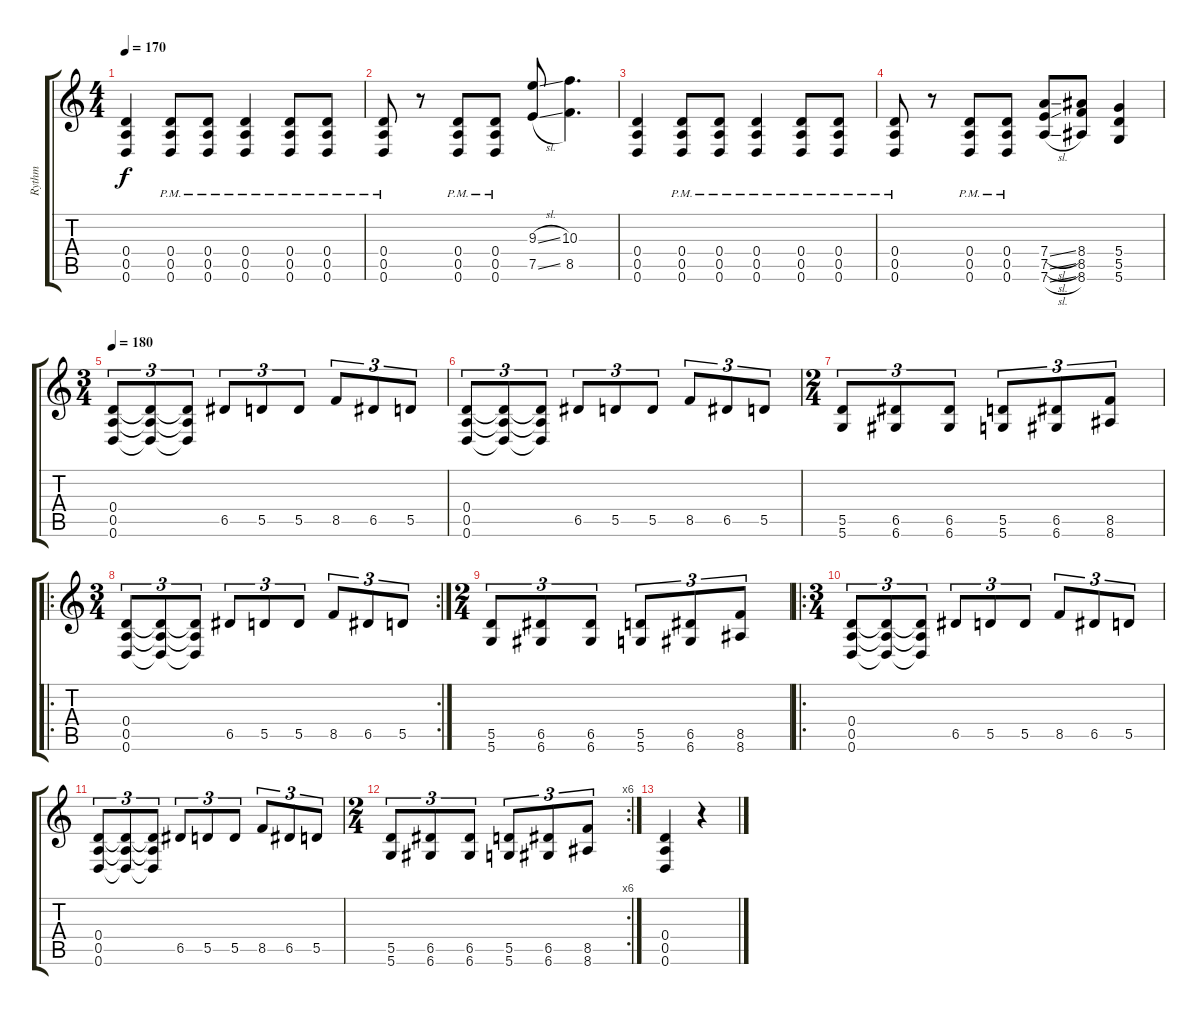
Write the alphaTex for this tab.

\track ("Rythm" "Rythm") {instrument distortionguitar}
\staff {score tabs}
\tuning (E4 B3 G3 D3 A2 D2) {hide}
\ts (4 4)
\tempo 170
\clef g2
\ks c
(0.4 0.5 0.6).4{dy f} (0.4{pm} 0.5{pm} 0.6{pm}).8 (0.4{pm} 0.5{pm} 0.6{pm}).8 (0.4{pm} 0.5{pm} 0.6{pm}).4 (0.4{pm} 0.5{pm} 0.6{pm}).8 (0.4{pm} 0.5{pm} 0.6{pm}).8 |
(0.4{pm} 0.5{pm} 0.6{pm}).8 r.8 (0.4{pm} 0.5{pm} 0.6{pm}).8 (0.4{pm} 0.5{pm} 0.6{pm}).8 (9.3{sl} 7.5{sl}).8 (10.3 8.5).4{d} |
(0.4 0.5 0.6).4 (0.4{pm} 0.5{pm} 0.6{pm}).8 (0.4{pm} 0.5{pm} 0.6{pm}).8 (0.4{pm} 0.5{pm} 0.6{pm}).4 (0.4{pm} 0.5{pm} 0.6{pm}).8 (0.4{pm} 0.5{pm} 0.6{pm}).8 |
(0.4{pm} 0.5{pm} 0.6{pm}).8 r.8 (0.4{pm} 0.5{pm} 0.6{pm}).8 (0.4{pm} 0.5{pm} 0.6{pm}).8 (7.4{sl} 7.5{sl} 7.6{sl}).8 (8.4 8.5 8.6).8 (5.4 5.5 5.6).4 |
\ts (3 4)
\tempo 180
(0.4 0.5 0.6).8{tu (3 2)} (0.4{t} 0.5{t} 0.6{t}).8{tu (3 2)} (0.4{t} 0.5{t} 0.6{t}).8{tu (3 2)} 6.5.8{tu (3 2)} 5.5.8{tu (3 2)} 5.5.8{tu (3 2)} 8.5.8{tu (3 2)} 6.5.8{tu (3 2)} 5.5.8{tu (3 2)} |
(0.4 0.5 0.6).8{tu (3 2)} (0.4{t} 0.5{t} 0.6{t}).8{tu (3 2)} (0.4{t} 0.5{t} 0.6{t}).8{tu (3 2)} 6.5.8{tu (3 2)} 5.5.8{tu (3 2)} 5.5.8{tu (3 2)} 8.5.8{tu (3 2)} 6.5.8{tu (3 2)} 5.5.8{tu (3 2)} |
\ts (2 4)
(5.5 5.6).8{tu (3 2)} (6.5 6.6).8{tu (3 2)} (6.5 6.6).8{tu (3 2)} (5.5 5.6).8{tu (3 2)} (6.5 6.6).8{tu (3 2)} (8.5 8.6).8{tu (3 2)} |
\ro
\rc 2
\ts (3 4)
(0.4 0.5 0.6).8{tu (3 2)} (0.4{t} 0.5{t} 0.6{t}).8{tu (3 2)} (0.4{t} 0.5{t} 0.6{t}).8{tu (3 2)} 6.5.8{tu (3 2)} 5.5.8{tu (3 2)} 5.5.8{tu (3 2)} 8.5.8{tu (3 2)} 6.5.8{tu (3 2)} 5.5.8{tu (3 2)} |
\ts (2 4)
(5.5 5.6).8{tu (3 2)} (6.5 6.6).8{tu (3 2)} (6.5 6.6).8{tu (3 2)} (5.5 5.6).8{tu (3 2)} (6.5 6.6).8{tu (3 2)} (8.5 8.6).8{tu (3 2)} |
\ro
\ts (3 4)
(0.4 0.5 0.6).8{tu (3 2)} (0.4{t} 0.5{t} 0.6{t}).8{tu (3 2)} (0.4{t} 0.5{t} 0.6{t}).8{tu (3 2)} 6.5.8{tu (3 2)} 5.5.8{tu (3 2)} 5.5.8{tu (3 2)} 8.5.8{tu (3 2)} 6.5.8{tu (3 2)} 5.5.8{tu (3 2)} |
(0.4 0.5 0.6).8{tu (3 2)} (0.4{t} 0.5{t} 0.6{t}).8{tu (3 2)} (0.4{t} 0.5{t} 0.6{t}).8{tu (3 2)} 6.5.8{tu (3 2)} 5.5.8{tu (3 2)} 5.5.8{tu (3 2)} 8.5.8{tu (3 2)} 6.5.8{tu (3 2)} 5.5.8{tu (3 2)} |
\rc 6
\ts (2 4)
(5.5 5.6).8{tu (3 2)} (6.5 6.6).8{tu (3 2)} (6.5 6.6).8{tu (3 2)} (5.5 5.6).8{tu (3 2)} (6.5 6.6).8{tu (3 2)} (8.5 8.6).8{tu (3 2)} |
(0.4 0.5 0.6).4 r.4
